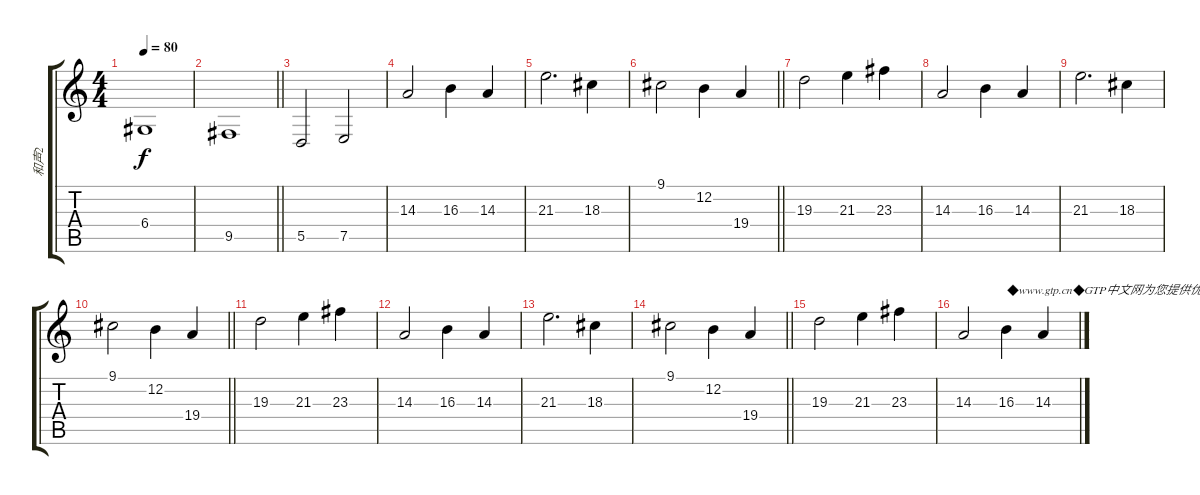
\track ("和声2" "和声2") {instrument stringensemble2}
\staff {score tabs}
\tuning (E4 B3 G3 D3 A2 E2) {hide}
\ts (4 4)
\tempo 80
\clef g2
\ks c
6.4.1{dy f} |
\barLineRight lightlight
9.5.1 |
5.5.2 7.5.2 |
14.3.2 16.3.4 14.3.4 |
21.3.2{d} 18.3.4 |
\barLineRight lightlight
9.1.2 12.2.4 19.4.4 |
19.3.2 21.3.4 23.3.4 |
14.3.2 16.3.4 14.3.4 |
21.3.2{d} 18.3.4 |
\barLineRight lightlight
9.1.2 12.2.4 19.4.4 |
19.3.2 21.3.4 23.3.4 |
14.3.2 16.3.4 14.3.4 |
21.3.2{d} 18.3.4 |
\barLineRight lightlight
9.1.2 12.2.4 19.4.4 |
19.3.2 21.3.4 23.3.4 |
14.3.2 16.3.4{txt "◆www.gtp.cn◆GTP中文网为您提供优秀的GTP！"} 14.3.4
